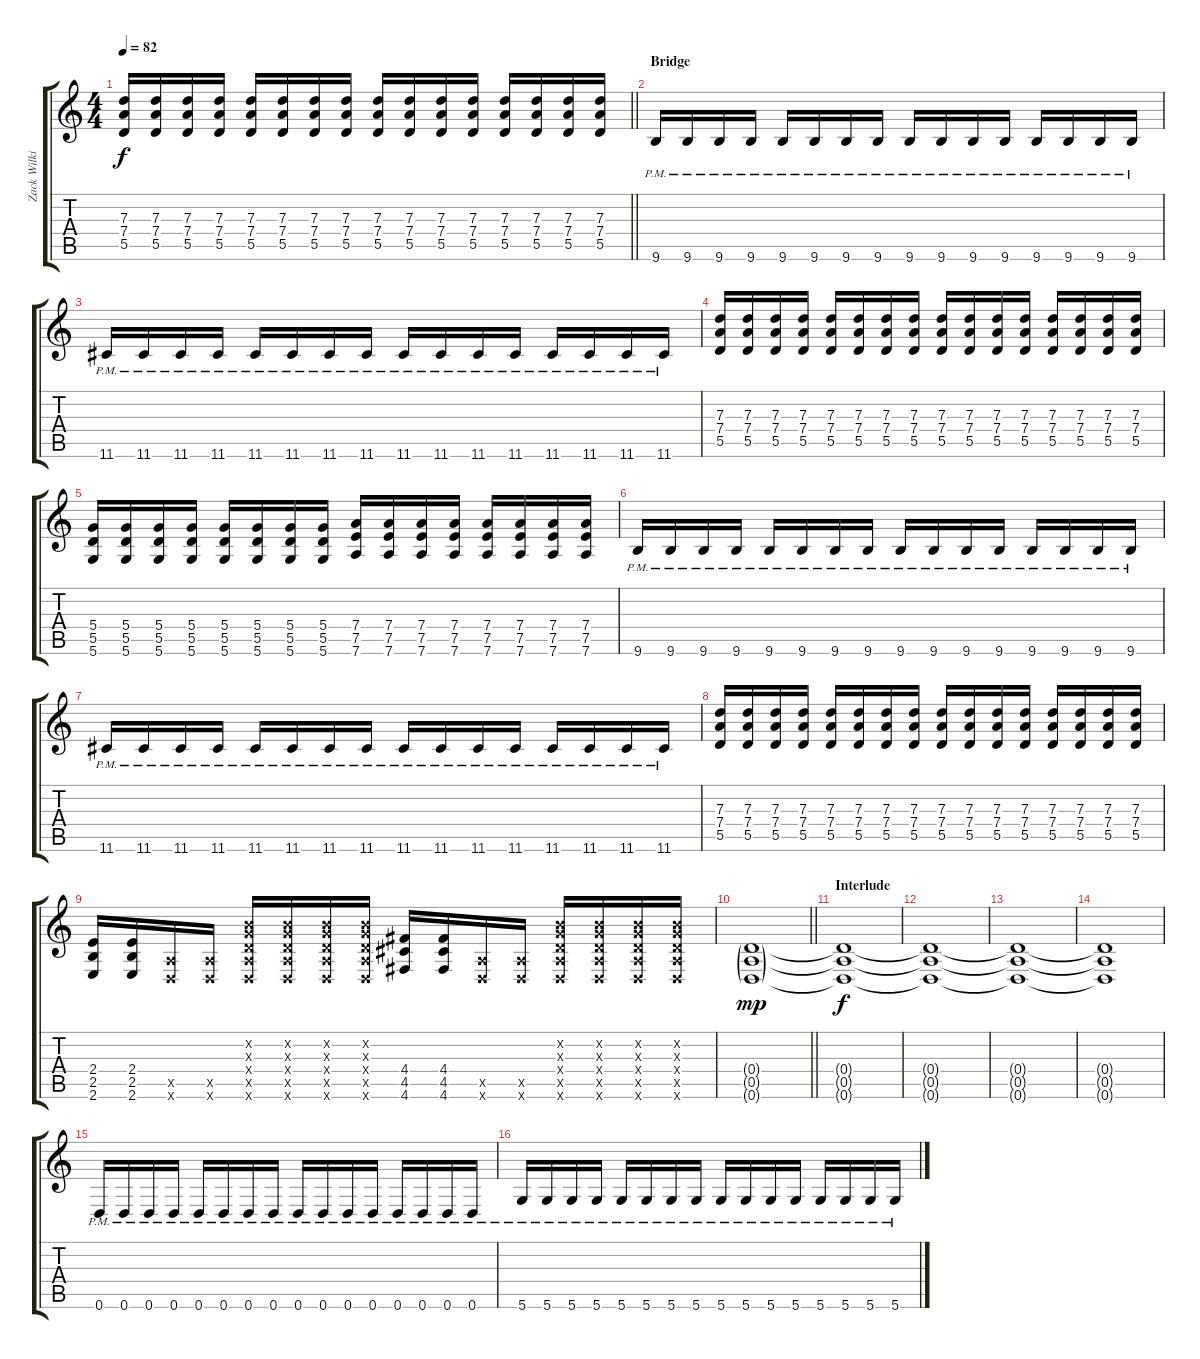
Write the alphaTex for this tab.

\track ("Zack Wilkinson" "Zack Wilki") {instrument overdrivenguitar}
\staff {score tabs}
\tuning (E4 B3 G3 D3 A2 D2) {hide}
\ts (4 4)
\tempo 82
\clef g2
\barLineRight lightlight
\ks c
(7.3 7.4 5.5).16{dy f} (7.3 7.4 5.5).16 (7.3 7.4 5.5).16 (7.3 7.4 5.5).16 (7.3 7.4 5.5).16 (7.3 7.4 5.5).16 (7.3 7.4 5.5).16 (7.3 7.4 5.5).16 (7.3 7.4 5.5).16 (7.3 7.4 5.5).16 (7.3 7.4 5.5).16 (7.3 7.4 5.5).16 (7.3 7.4 5.5).16 (7.3 7.4 5.5).16 (7.3 7.4 5.5).16 (7.3 7.4 5.5).16 |
\section ("" "Bridge")
9.6{pm}.16 9.6{pm}.16 9.6{pm}.16 9.6{pm}.16 9.6{pm}.16 9.6{pm}.16 9.6{pm}.16 9.6{pm}.16 9.6{pm}.16 9.6{pm}.16 9.6{pm}.16 9.6{pm}.16 9.6{pm}.16 9.6{pm}.16 9.6{pm}.16 9.6{pm}.16 |
11.6{pm}.16 11.6{pm}.16 11.6{pm}.16 11.6{pm}.16 11.6{pm}.16 11.6{pm}.16 11.6{pm}.16 11.6{pm}.16 11.6{pm}.16 11.6{pm}.16 11.6{pm}.16 11.6{pm}.16 11.6{pm}.16 11.6{pm}.16 11.6{pm}.16 11.6{pm}.16 |
(7.3 7.4 5.5).16 (7.3 7.4 5.5).16 (7.3 7.4 5.5).16 (7.3 7.4 5.5).16 (7.3 7.4 5.5).16 (7.3 7.4 5.5).16 (7.3 7.4 5.5).16 (7.3 7.4 5.5).16 (7.3 7.4 5.5).16 (7.3 7.4 5.5).16 (7.3 7.4 5.5).16 (7.3 7.4 5.5).16 (7.3 7.4 5.5).16 (7.3 7.4 5.5).16 (7.3 7.4 5.5).16 (7.3 7.4 5.5).16 |
(5.4 5.5 5.6).16 (5.4 5.5 5.6).16 (5.4 5.5 5.6).16 (5.4 5.5 5.6).16 (5.4 5.5 5.6).16 (5.4 5.5 5.6).16 (5.4 5.5 5.6).16 (5.4 5.5 5.6).16 (7.4 7.5 7.6).16 (7.4 7.5 7.6).16 (7.4 7.5 7.6).16 (7.4 7.5 7.6).16 (7.4 7.5 7.6).16 (7.4 7.5 7.6).16 (7.4 7.5 7.6).16 (7.4 7.5 7.6).16 |
9.6{pm}.16 9.6{pm}.16 9.6{pm}.16 9.6{pm}.16 9.6{pm}.16 9.6{pm}.16 9.6{pm}.16 9.6{pm}.16 9.6{pm}.16 9.6{pm}.16 9.6{pm}.16 9.6{pm}.16 9.6{pm}.16 9.6{pm}.16 9.6{pm}.16 9.6{pm}.16 |
11.6{pm}.16 11.6{pm}.16 11.6{pm}.16 11.6{pm}.16 11.6{pm}.16 11.6{pm}.16 11.6{pm}.16 11.6{pm}.16 11.6{pm}.16 11.6{pm}.16 11.6{pm}.16 11.6{pm}.16 11.6{pm}.16 11.6{pm}.16 11.6{pm}.16 11.6{pm}.16 |
(7.3 7.4 5.5).16 (7.3 7.4 5.5).16 (7.3 7.4 5.5).16 (7.3 7.4 5.5).16 (7.3 7.4 5.5).16 (7.3 7.4 5.5).16 (7.3 7.4 5.5).16 (7.3 7.4 5.5).16 (7.3 7.4 5.5).16 (7.3 7.4 5.5).16 (7.3 7.4 5.5).16 (7.3 7.4 5.5).16 (7.3 7.4 5.5).16 (7.3 7.4 5.5).16 (7.3 7.4 5.5).16 (7.3 7.4 5.5).16 |
(2.4 2.5 2.6).16 (2.4 2.5 2.6).16 (0.5{x} 0.6{x}).16 (0.5{x} 0.6{x}).16 (0.2{x} 0.3{x} 0.4{x} 0.5{x} 0.6{x}).16 (0.2{x} 0.3{x} 0.4{x} 0.5{x} 0.6{x}).16 (0.2{x} 0.3{x} 0.4{x} 0.5{x} 0.6{x}).16 (0.2{x} 0.3{x} 0.4{x} 0.5{x} 0.6{x}).16 (4.4 4.5 4.6).16 (4.4 4.5 4.6).16 (0.5{x} 0.6{x}).16 (0.5{x} 0.6{x}).16 (0.2{x} 0.3{x} 0.4{x} 0.5{x} 0.6{x}).16 (0.2{x} 0.3{x} 0.4{x} 0.5{x} 0.6{x}).16 (0.2{x} 0.3{x} 0.4{x} 0.5{x} 0.6{x}).16 (0.2{x} 0.3{x} 0.4{x} 0.5{x} 0.6{x}).16 |
\barLineRight lightlight
(0.4{g} 0.5{g} 0.6{g}).1{dy mp} |
\section ("" "Interlude")
(0.4{t} 0.5{t} 0.6{t}).1{dy f} |
(0.4{t} 0.5{t} 0.6{t}).1 |
(0.4{t} 0.5{t} 0.6{t}).1 |
(0.4{t} 0.5{t} 0.6{t}).1 |
0.6{pm}.16 0.6{pm}.16 0.6{pm}.16 0.6{pm}.16 0.6{pm}.16 0.6{pm}.16 0.6{pm}.16 0.6{pm}.16 0.6{pm}.16 0.6{pm}.16 0.6{pm}.16 0.6{pm}.16 0.6{pm}.16 0.6{pm}.16 0.6{pm}.16 0.6{pm}.16 |
5.6{pm}.16 5.6{pm}.16 5.6{pm}.16 5.6{pm}.16 5.6{pm}.16 5.6{pm}.16 5.6{pm}.16 5.6{pm}.16 5.6{pm}.16 5.6{pm}.16 5.6{pm}.16 5.6{pm}.16 5.6{pm}.16 5.6{pm}.16 5.6{pm}.16 5.6{pm}.16
